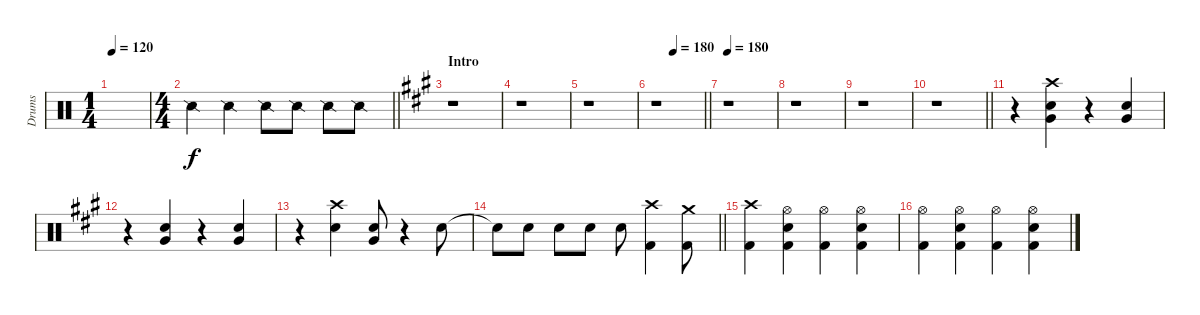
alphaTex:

\track ("Drums" "Drums") {instrument percussion}
\staff {score}
\articulation defaults
\ts (1 4)
\tempo 120
\clef neutral
\ks c
|
\ts (4 4)
\barLineRight lightlight "Snare (side stick) 2".4 "Snare (side stick) 2".4 "Snare (side stick) 2".8 "Snare (side stick) 2".8 "Snare (side stick) 2".8 "Snare (side stick) 2".8
|
\section ("" "Intro")
\ks a
r.1 |
r.1 |
r.1 |
\tempo (180 0.375)
\barLineRight lightlight
r.1 |
\tempo 180
r.1 |
r.1 |
r.1 |
\barLineRight lightlight
r.1 |
r.4 ("Electric Snare (hit)" "Very Low Tom (hit)" "Crash high (hit)").4 r.4 ("Electric Snare (hit)" "Very Low Tom (hit)").4 |
r.4 ("Electric Snare (hit)" "Very Low Tom (hit)").4 r.4 ("Electric Snare (hit)" "Very Low Tom (hit)").4 |
r.4 ("Electric Snare (hit)" "Crash high (hit)").4 ("Electric Snare (hit)" "Very Low Tom (hit)").8 r.4 "Electric Snare (hit)".8 |
\barLineRight lightlight "Electric Snare (hit)"{t}.8 "Electric Snare (hit)".8 "Electric Snare (hit)".8 "Electric Snare (hit)".8 "Electric Snare (hit)".8
("Crash high (hit)" "Kick (hit) 2").4 ("Crash medium (hit)" "Kick (hit) 2").8 |
("Crash high (hit)" "Kick (hit) 2").4 ("Hi-Hat (open)" "Electric Snare (hit)" "Kick (hit) 2").4 ("Hi-Hat (open)" "Kick (hit) 2").4 ("Hi-Hat (open)" "Electric Snare (hit)" "Kick (hit) 2").4 |
("Hi-Hat (open)" "Kick (hit) 2").4 ("Hi-Hat (open)" "Electric Snare (hit)" "Kick (hit) 2").4 ("Hi-Hat (open)" "Kick (hit) 2").4 ("Hi-Hat (open)" "Electric Snare (hit)" "Kick (hit) 2").4
